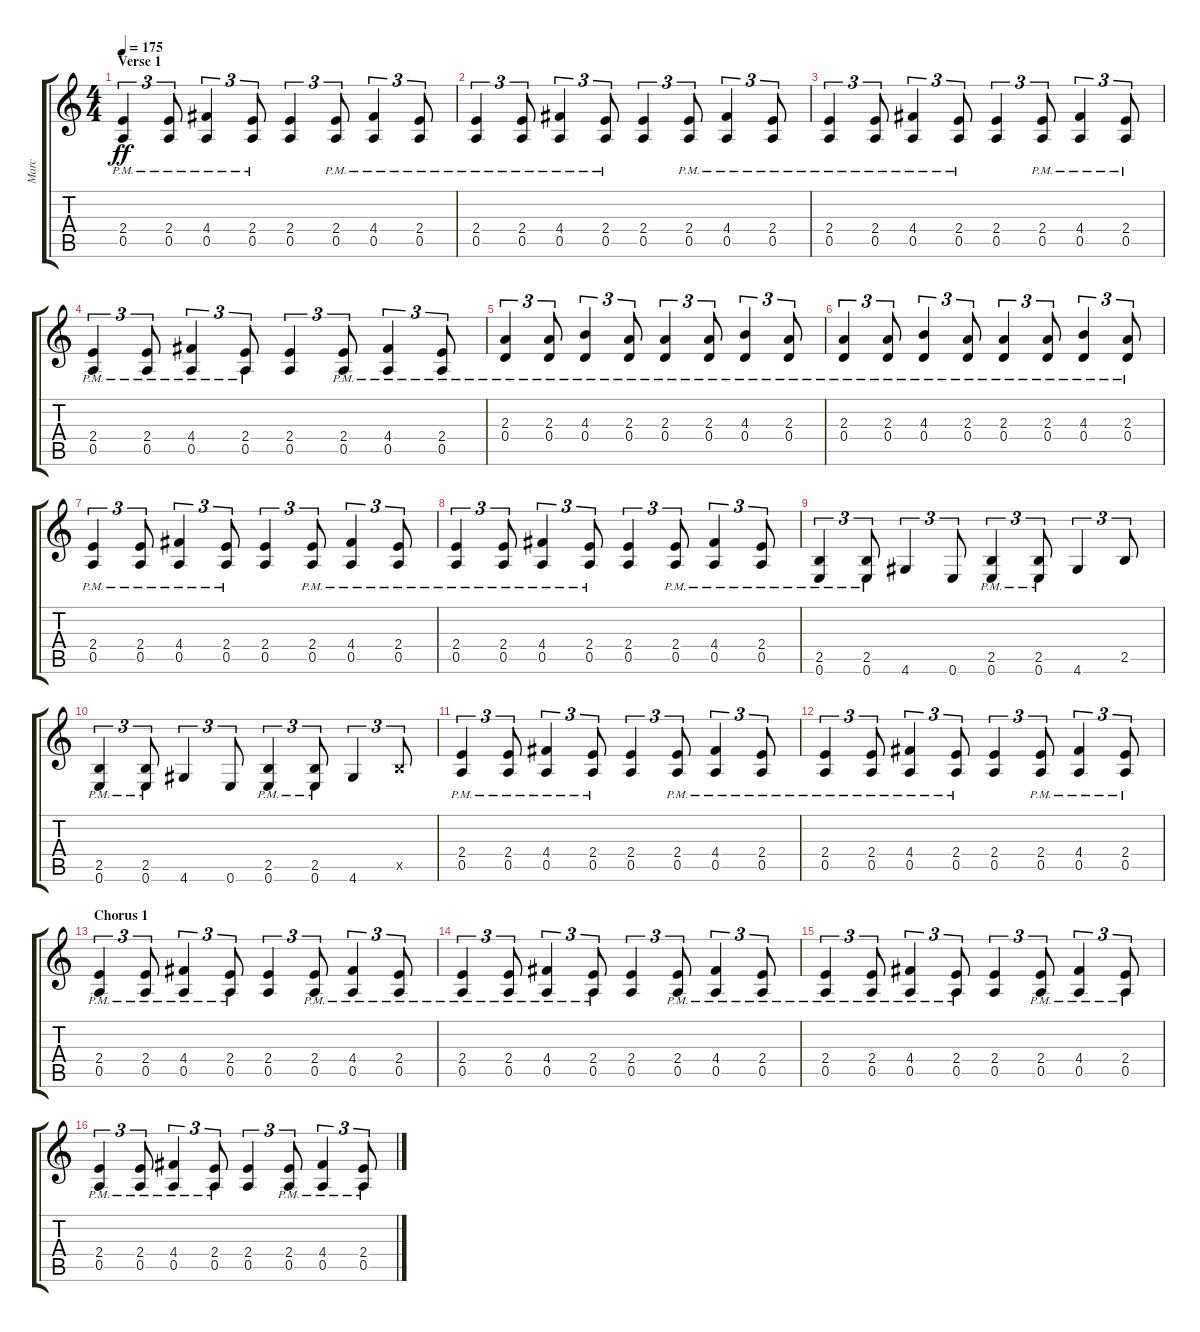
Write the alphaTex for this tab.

\track ("Marc" "Marc") {instrument overdrivenguitar}
\staff {score tabs}
\tuning (E4 B3 G3 D3 A2 E2) {hide}
\ts (4 4)
\section ("" "Verse 1")
\tempo 175
\clef g2
\ks c
(2.4 0.5{pm}).4{tu (3 2) dy ff} (2.4 0.5{pm}).8{tu (3 2)} (4.4 0.5{pm}).4{tu (3 2)} (2.4 0.5{pm}).8{tu (3 2)} (2.4 0.5).4{tu (3 2)} (2.4 0.5{pm}).8{tu (3 2)} (4.4 0.5{pm}).4{tu (3 2)} (2.4 0.5{pm}).8{tu (3 2)} |
(2.4 0.5{pm}).4{tu (3 2)} (2.4 0.5{pm}).8{tu (3 2)} (4.4 0.5{pm}).4{tu (3 2)} (2.4 0.5{pm}).8{tu (3 2)} (2.4 0.5).4{tu (3 2)} (2.4 0.5{pm}).8{tu (3 2)} (4.4 0.5{pm}).4{tu (3 2)} (2.4 0.5{pm}).8{tu (3 2)} |
(2.4 0.5{pm}).4{tu (3 2)} (2.4 0.5{pm}).8{tu (3 2)} (4.4 0.5{pm}).4{tu (3 2)} (2.4 0.5{pm}).8{tu (3 2)} (2.4 0.5).4{tu (3 2)} (2.4 0.5{pm}).8{tu (3 2)} (4.4 0.5{pm}).4{tu (3 2)} (2.4 0.5{pm}).8{tu (3 2)} |
(2.4 0.5{pm}).4{tu (3 2)} (2.4 0.5{pm}).8{tu (3 2)} (4.4 0.5{pm}).4{tu (3 2)} (2.4 0.5{pm}).8{tu (3 2)} (2.4 0.5).4{tu (3 2)} (2.4 0.5{pm}).8{tu (3 2)} (4.4 0.5{pm}).4{tu (3 2)} (2.4 0.5{pm}).8{tu (3 2)} |
(2.3 0.4{pm}).4{tu (3 2)} (2.3 0.4{pm}).8{tu (3 2)} (4.3 0.4{pm}).4{tu (3 2)} (2.3 0.4{pm}).8{tu (3 2)} (2.3 0.4{pm}).4{tu (3 2)} (2.3 0.4{pm}).8{tu (3 2)} (4.3{pm} 0.4{pm}).4{tu (3 2)} (2.3 0.4{pm}).8{tu (3 2)} |
(2.3 0.4{pm}).4{tu (3 2)} (2.3 0.4{pm}).8{tu (3 2)} (4.3 0.4{pm}).4{tu (3 2)} (2.3 0.4{pm}).8{tu (3 2)} (2.3 0.4{pm}).4{tu (3 2)} (2.3 0.4{pm}).8{tu (3 2)} (4.3 0.4{pm}).4{tu (3 2)} (2.3 0.4{pm}).8{tu (3 2)} |
(2.4 0.5{pm}).4{tu (3 2)} (2.4 0.5{pm}).8{tu (3 2)} (4.4 0.5{pm}).4{tu (3 2)} (2.4 0.5{pm}).8{tu (3 2)} (2.4 0.5).4{tu (3 2)} (2.4 0.5{pm}).8{tu (3 2)} (4.4 0.5{pm}).4{tu (3 2)} (2.4 0.5{pm}).8{tu (3 2)} |
(2.4 0.5{pm}).4{tu (3 2)} (2.4 0.5{pm}).8{tu (3 2)} (4.4 0.5{pm}).4{tu (3 2)} (2.4 0.5{pm}).8{tu (3 2)} (2.4 0.5).4{tu (3 2)} (2.4 0.5{pm}).8{tu (3 2)} (4.4 0.5{pm}).4{tu (3 2)} (2.4 0.5{pm}).8{tu (3 2)} |
(2.5 0.6{pm}).4{tu (3 2)} (2.5 0.6{pm}).8{tu (3 2)} 4.6.4{tu (3 2)} 0.6.8{tu (3 2)} (2.5 0.6{pm}).4{tu (3 2)} (2.5 0.6{pm}).8{tu (3 2)} 4.6.4{tu (3 2)} 2.5.8{tu (3 2)} |
(2.5 0.6{pm}).4{tu (3 2)} (2.5 0.6{pm}).8{tu (3 2)} 4.6.4{tu (3 2)} 0.6.8{tu (3 2)} (2.5 0.6{pm}).4{tu (3 2)} (2.5 0.6{pm}).8{tu (3 2)} 4.6.4{tu (3 2)} 2.5{x}.8{tu (3 2)} |
(2.4 0.5{pm}).4{tu (3 2)} (2.4 0.5{pm}).8{tu (3 2)} (4.4 0.5{pm}).4{tu (3 2)} (2.4 0.5{pm}).8{tu (3 2)} (2.4 0.5).4{tu (3 2)} (2.4 0.5{pm}).8{tu (3 2)} (4.4 0.5{pm}).4{tu (3 2)} (2.4 0.5{pm}).8{tu (3 2)} |
(2.4 0.5{pm}).4{tu (3 2)} (2.4 0.5{pm}).8{tu (3 2)} (4.4 0.5{pm}).4{tu (3 2)} (2.4 0.5{pm}).8{tu (3 2)} (2.4 0.5).4{tu (3 2)} (2.4 0.5{pm}).8{tu (3 2)} (4.4 0.5{pm}).4{tu (3 2)} (2.4 0.5{pm}).8{tu (3 2)} |
\section ("" "Chorus 1")
(2.4 0.5{pm}).4{tu (3 2)} (2.4 0.5{pm}).8{tu (3 2)} (4.4 0.5{pm}).4{tu (3 2)} (2.4 0.5{pm}).8{tu (3 2)} (2.4 0.5).4{tu (3 2)} (2.4 0.5{pm}).8{tu (3 2)} (4.4 0.5{pm}).4{tu (3 2)} (2.4 0.5{pm}).8{tu (3 2)} |
(2.4 0.5{pm}).4{tu (3 2)} (2.4 0.5{pm}).8{tu (3 2)} (4.4 0.5{pm}).4{tu (3 2)} (2.4 0.5{pm}).8{tu (3 2)} (2.4 0.5).4{tu (3 2)} (2.4 0.5{pm}).8{tu (3 2)} (4.4 0.5{pm}).4{tu (3 2)} (2.4 0.5{pm}).8{tu (3 2)} |
(2.4 0.5{pm}).4{tu (3 2)} (2.4 0.5{pm}).8{tu (3 2)} (4.4 0.5{pm}).4{tu (3 2)} (2.4 0.5{pm}).8{tu (3 2)} (2.4 0.5).4{tu (3 2)} (2.4 0.5{pm}).8{tu (3 2)} (4.4 0.5{pm}).4{tu (3 2)} (2.4 0.5{pm}).8{tu (3 2)} |
(2.4 0.5{pm}).4{tu (3 2)} (2.4 0.5{pm}).8{tu (3 2)} (4.4 0.5{pm}).4{tu (3 2)} (2.4 0.5{pm}).8{tu (3 2)} (2.4 0.5).4{tu (3 2)} (2.4 0.5{pm}).8{tu (3 2)} (4.4 0.5{pm}).4{tu (3 2)} (2.4 0.5{pm}).8{tu (3 2)}
